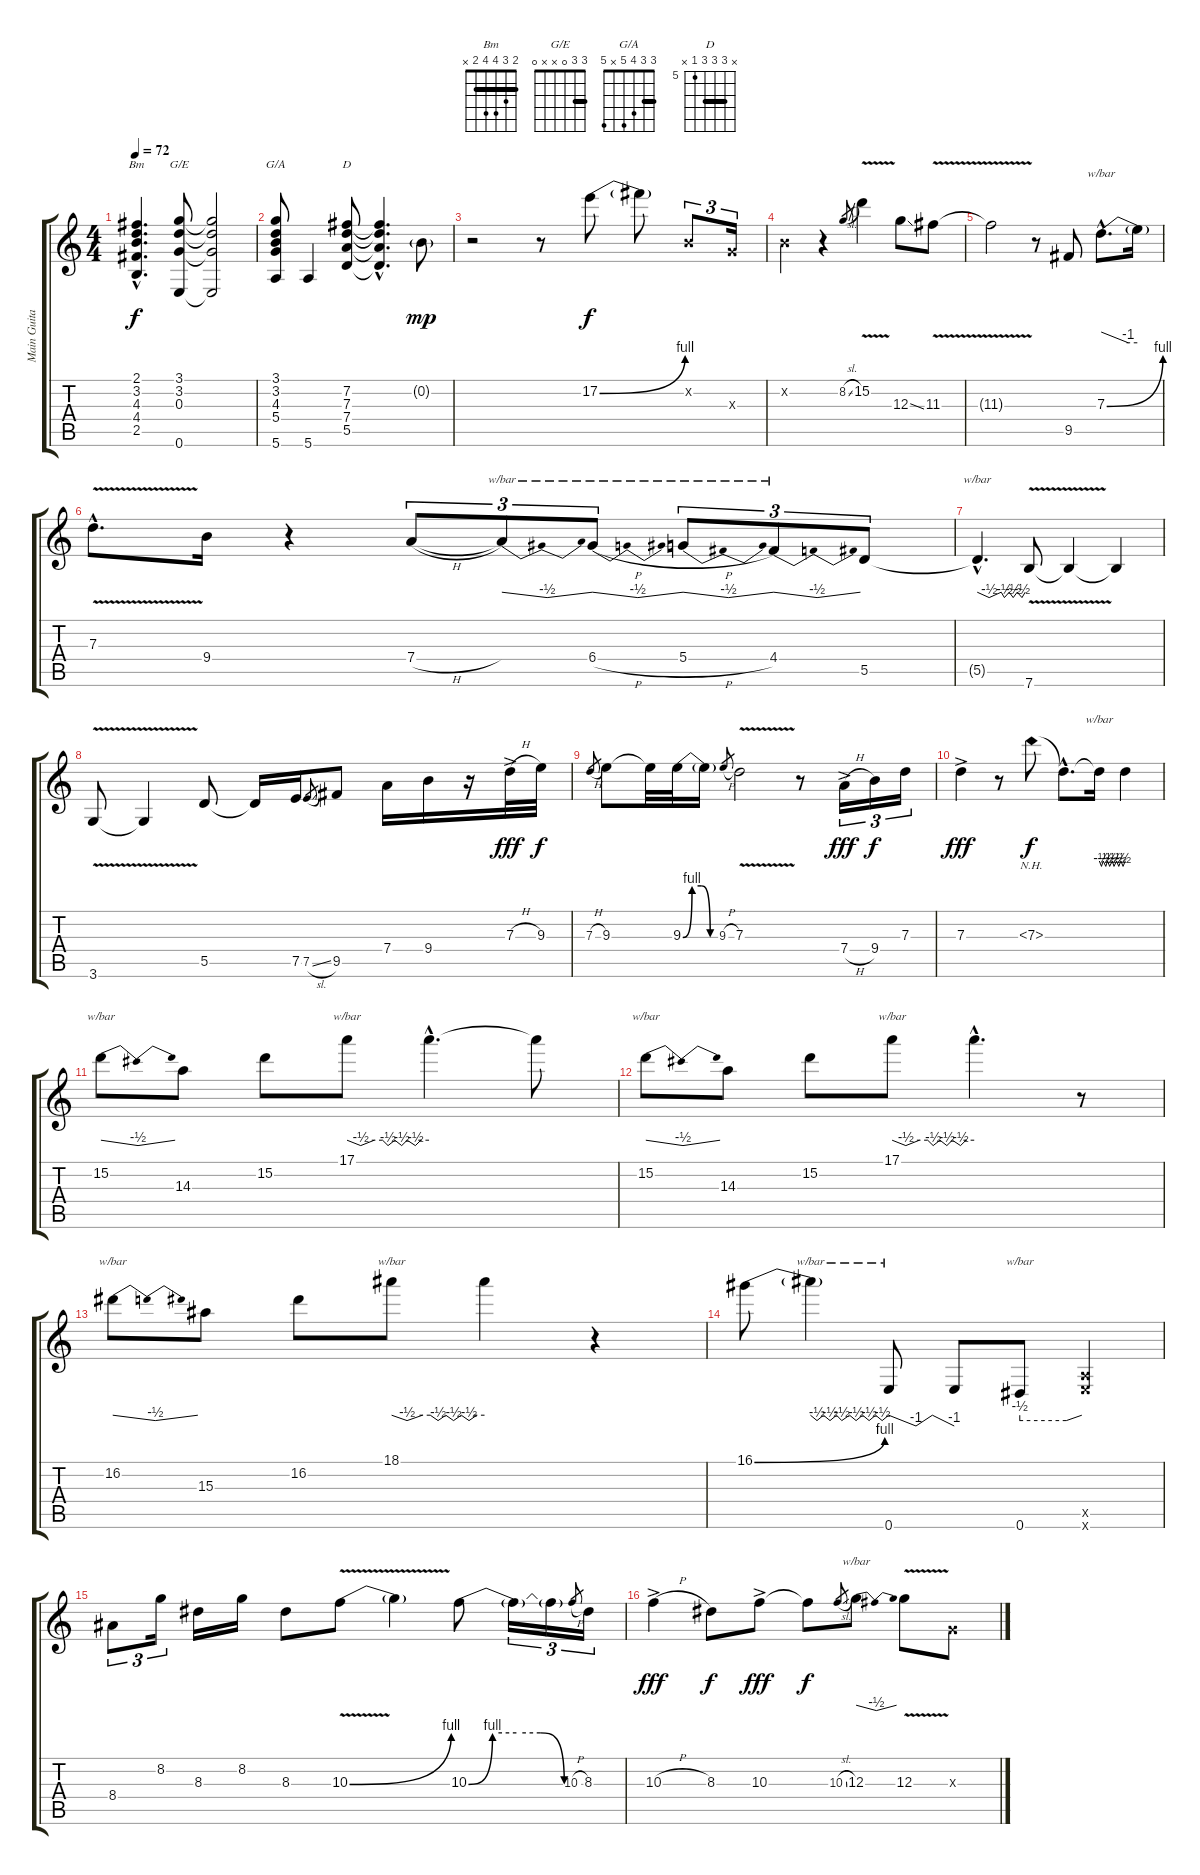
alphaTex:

\track ("Main Guitar" "Main Guita") {instrument electricguitarjazz}
\staff {score tabs}
\tuning (E4 B3 G3 D3 A2 E2) {hide}
\chord ("Bm" 2 3 4 4 2 x) {barre 2}
\chord ("G/E" 3 3 0 x x 0) {barre 3}
\chord ("G/A" 3 3 4 5 x 5) {barre 3}
\chord ("D" x 7 7 7 5 x) {firstfret 5 barre 7}
\ts (4 4)
\tempo 72
\clef g2
\ks c
(2.1{hac} 3.2{hac} 4.3{hac} 4.4{hac} 2.5{hac}).4{d ch "Bm" dy f} (3.1 3.2 0.3 0.6).8{ch "G/E"} (3.1{t} 3.2{t} 0.3{t} 0.6{t}).2 |
(3.1 3.2 4.3 5.4 5.6).8{ch "G/A"} 5.6.4 (7.2 7.3 7.4 5.5).8{ch "D"} (7.2{hac t} 7.3{hac t} 7.4{hac t} 5.5{hac t}).4{d} 0.2{g}.8{dy mp} |
r.2 r.8 17.2{be (bend 0 0 60 4)}.8{dy f} 17.2{t}.8 0.2{x}.8{tu (3 2)} 0.3{x}.16{tu (3 2)} |
0.2{x}.4 r.4 8.2{sl}.8{gr} 15.2{v}.4 12.3{ss}.8 11.3{v}.8 |
11.3{t}.2 r.8 9.5.8 7.3{be (bend 0 0 60 4) hac}.8{d tbe (custom default 0 0 45 -4 60 -4)} 7.3{t}.16 |
7.3{v hac}.8{d} 9.4.16 r.4 7.4{h}.8{tu (3 2)} 7.4{t}.8{tu (3 2) tbe (dip default 0 0 30 -2 60 0)} 6.4{h}.8{tu (3 2) tbe (dip default 0 0 30 -2 60 0)} 5.4{h}.8{tu (3 2) tbe (dip default 0 0 30 -2 60 0)} 4.4.8{tu (3 2) tbe (dip default 0 0 30 -2 60 0)} 5.5.8{tu (3 2)} |
5.5{hac t}.4{d tbe (custom default 0 0 15 -2 30 0 34 -2 40 0 45 -2 50 0 56 -2 60 0)} 7.6{v}.8 7.6{t}.4 7.6{t}.4 |
3.6{v}.8 3.6{t}.4 5.5.8 5.5{t}.16 7.5.16 7.5{sl}.8{gr} 9.5.8 7.4.16 9.4.16 r.16 7.3{h ac}.32{dy fff} 9.3.32{dy f} |
7.3{h}.8{gr} 9.3.8 9.3{t}.32 9.3{be (custom 0 0 15 4 30 4 45 0 60 0)}.32 9.3{t}.16 9.3{h}.8{gr} 7.3{v}.2 r.8 7.4{h ac}.16{tu (3 2) dy fff} 9.4.16{tu (3 2) dy f} 7.3.16{tu (3 2)} |
7.3{ac}.4{dy fff} r.8 7.3{nh}.8{dy f} 7.3{hac t}.8{d} 7.3{t}.16{tbe (custom default 0 0 5 -2 9 0 15 -2 19 0 24 -2 30 0 34 -2 40 0 45 -2 50 0 55 -2 60 0)} 7.3{t}.4 |
15.2.8{tbe (dip default 0 0 30 -2 60 0)} 14.3.8 15.2.8 17.1.8{tbe (custom default 0 0 10 -2 20 0 26 0 30 -2 35 0 40 -2 44 0 50 -2 54 0 60 0)} 17.1{hac t}.4{d} 17.1{t}.8 |
15.2.8{tbe (dip default 0 0 30 -2 60 0)} 14.3.8 15.2.8 17.1.8{tbe (custom default 0 0 10 -2 20 0 26 0 30 -2 35 0 40 -2 44 0 50 -2 54 0 60 0)} 17.1{hac t}.4{d} r.8 |
16.2.8{tbe (dip default 0 0 30 -2 60 0)} 15.3.8 16.2.8 18.1.8{tbe (custom default 0 0 10 -2 20 0 25 0 30 -2 35 0 40 -2 45 0 50 -2 55 0 60 0)} 18.1{t}.4 r.4 |
16.1{be (bend 0 0 60 4)}.8 16.1{t}.4{tbe (custom default 0 0 5 -2 10 0 15 -2 20 0 24 -2 30 0 35 -2 40 0 45 -2 50 0 55 -2 60 0)} 0.6.8{tbe (custom default 0 0 25 -4 40 0 60 -4)} 0.6{t}.8 0.6.8{tbe (custom default 0 -2 45 -2 60 0)} (0.5{x} 0.6{x}).4 |
8.4.8{tu (3 2)} 8.2.16{tu (3 2)} 8.3.16 8.2.16 8.3.8 10.3{be (bend 0 0 60 4) v}.8 10.3{t}.4 10.3{be (custom 0 0 15 4 30 4 45 4 60 0)}.8 10.3{t}.16{tu (3 2)} 10.3{t}.16{tu (3 2)} 10.3{h}.8{gr} 8.3.16{tu (3 2)} |
10.3{h ac}.4{dy fff} 8.3.8{dy f} 10.3{ac}.8{dy fff} 10.3{t}.8{dy f} 10.3{sl}.8{gr} 12.3.8{tbe (dip default 0 0 30 -2 60 0)} 12.3{v}.8 0.3{x}.8
